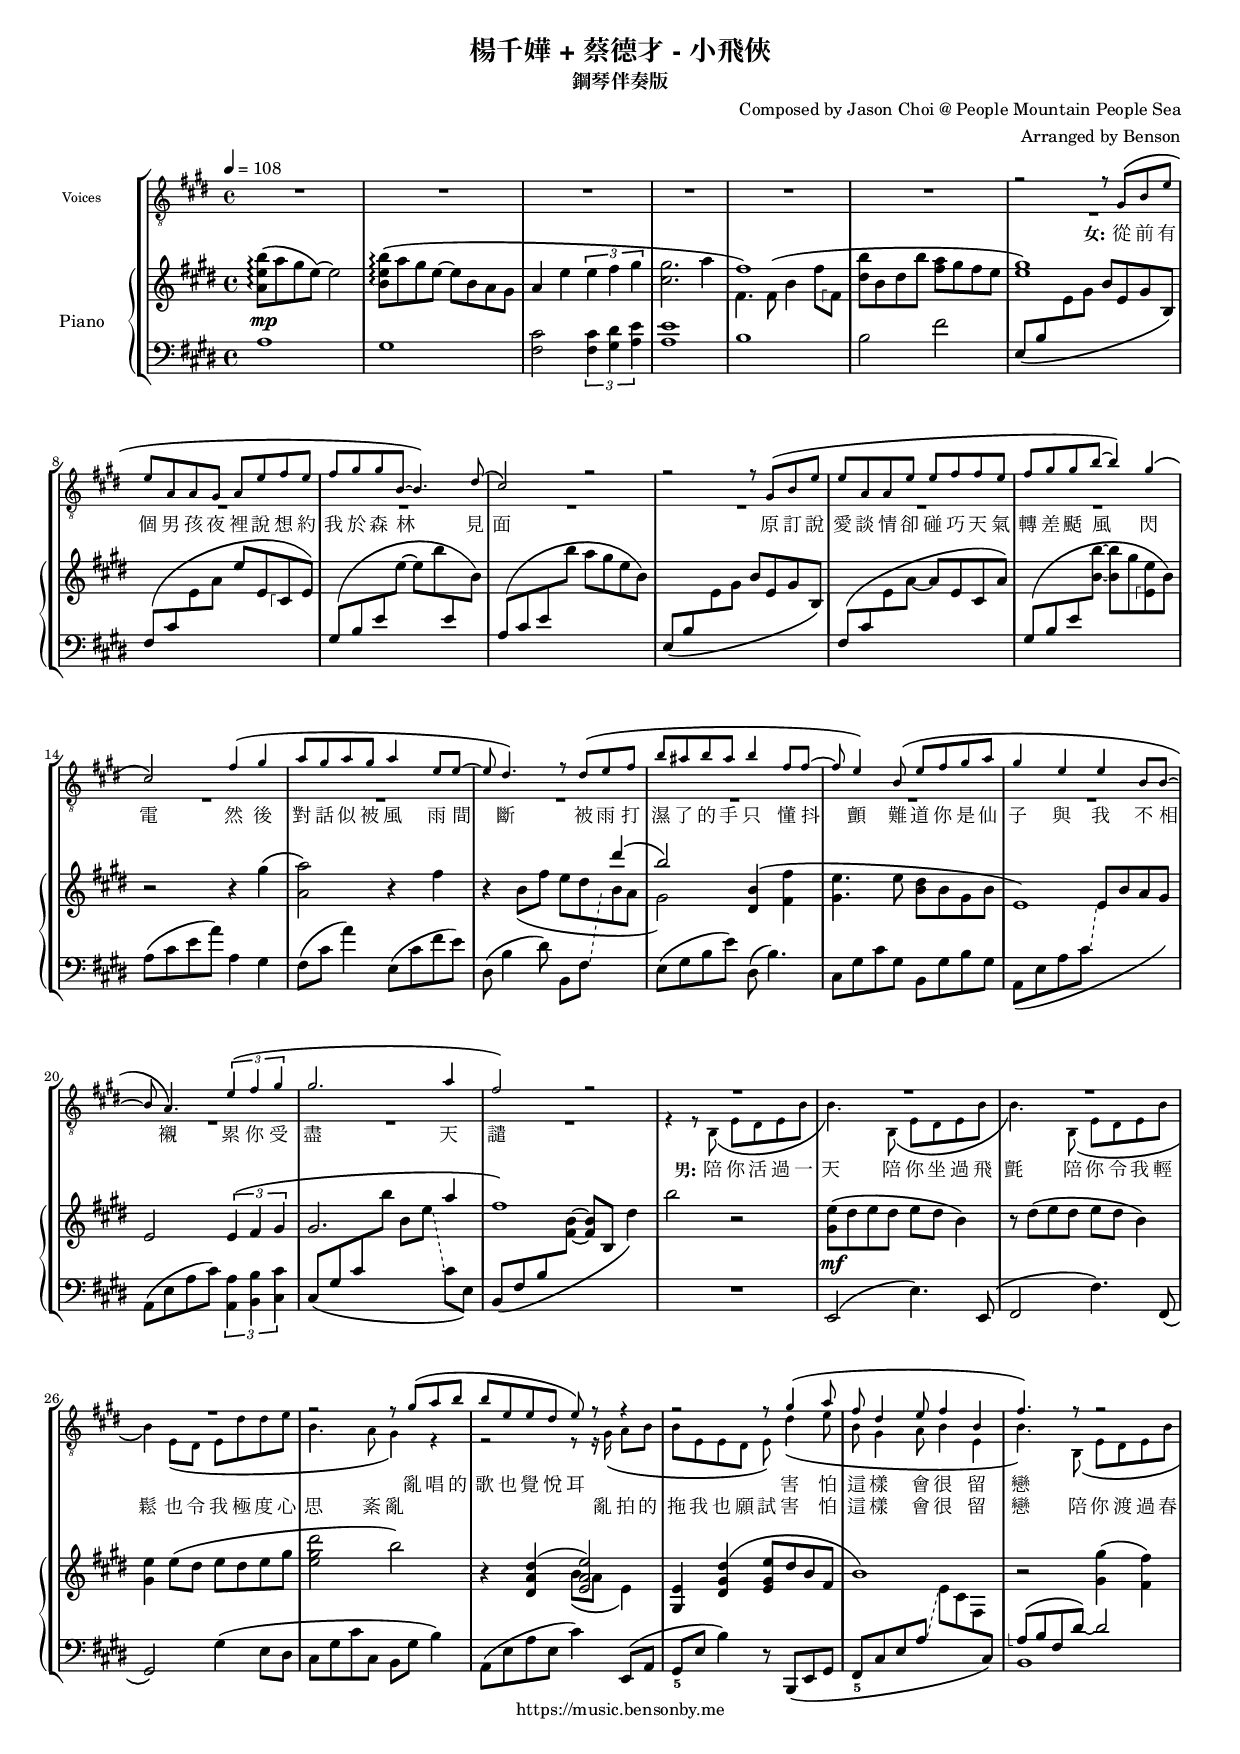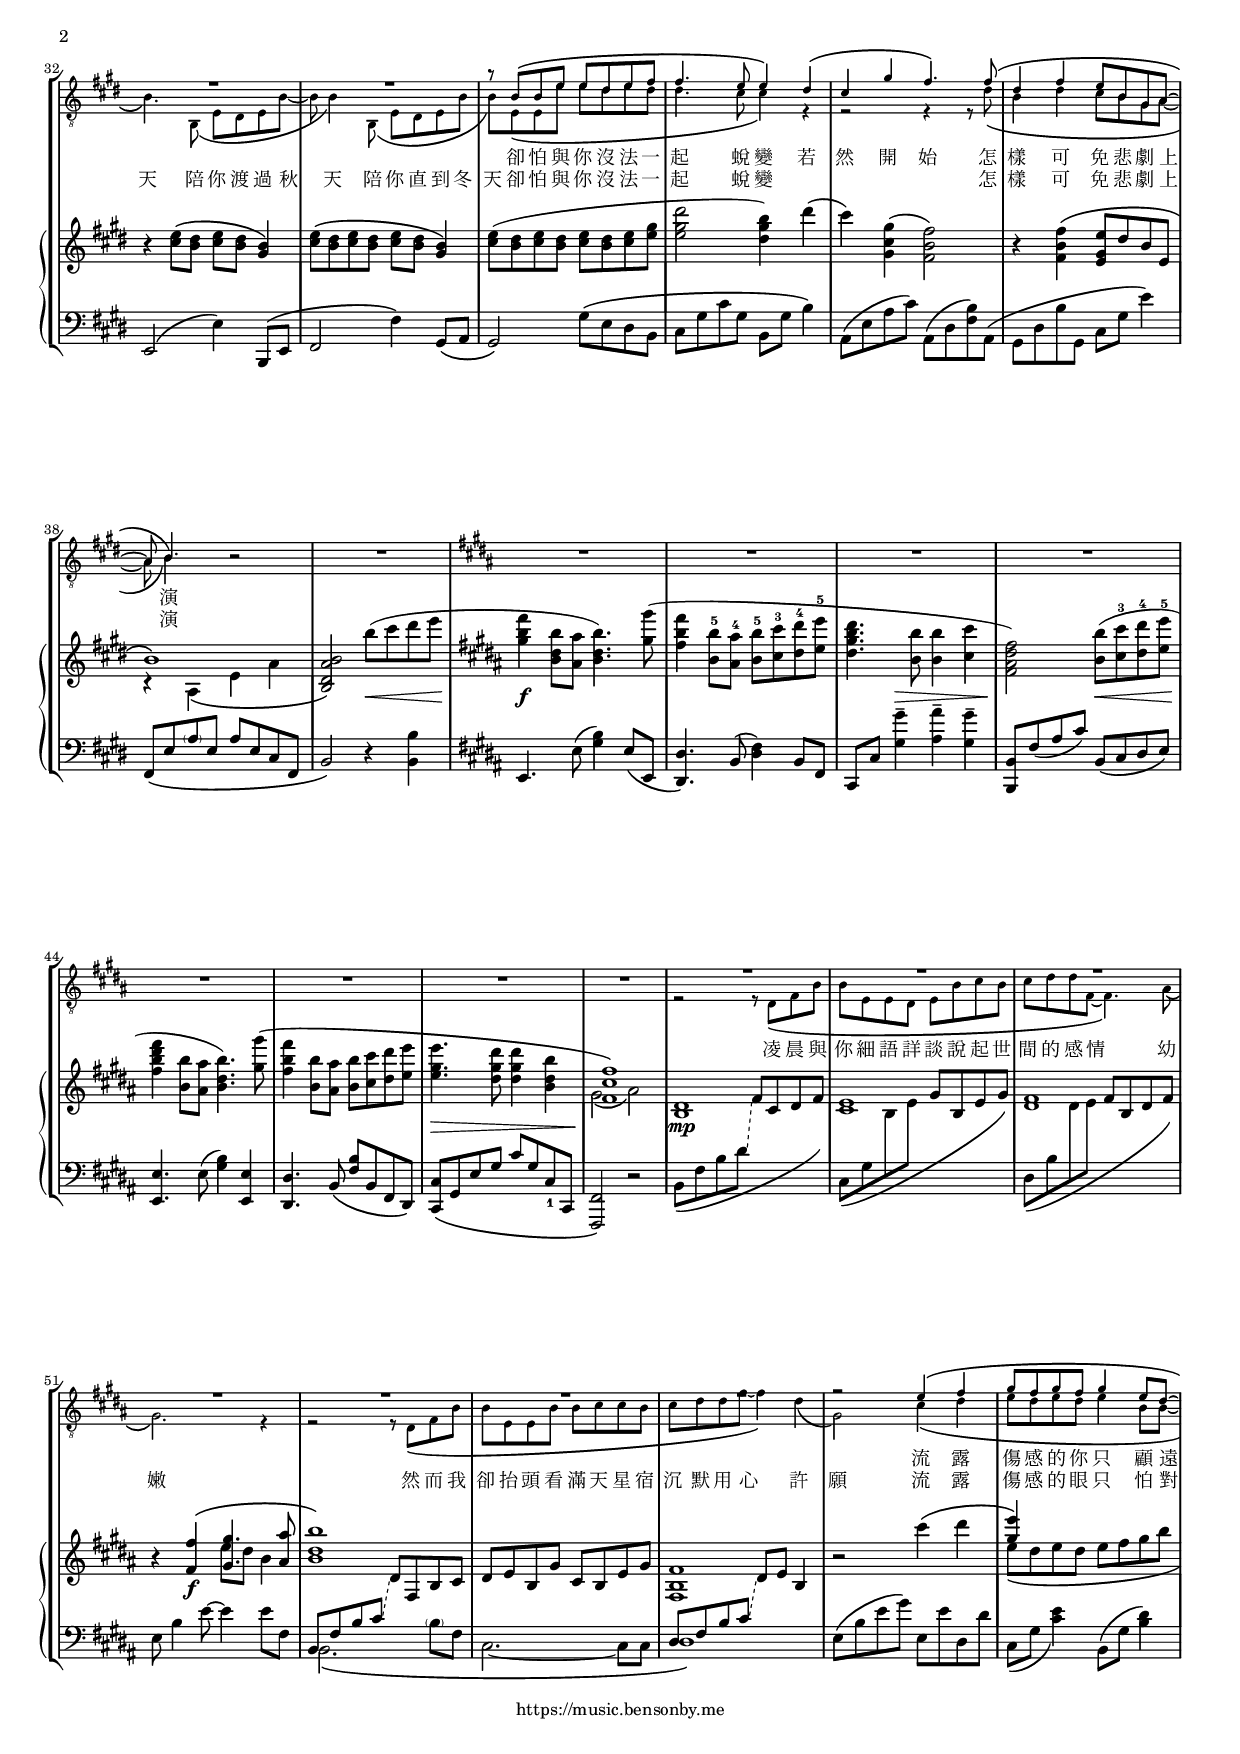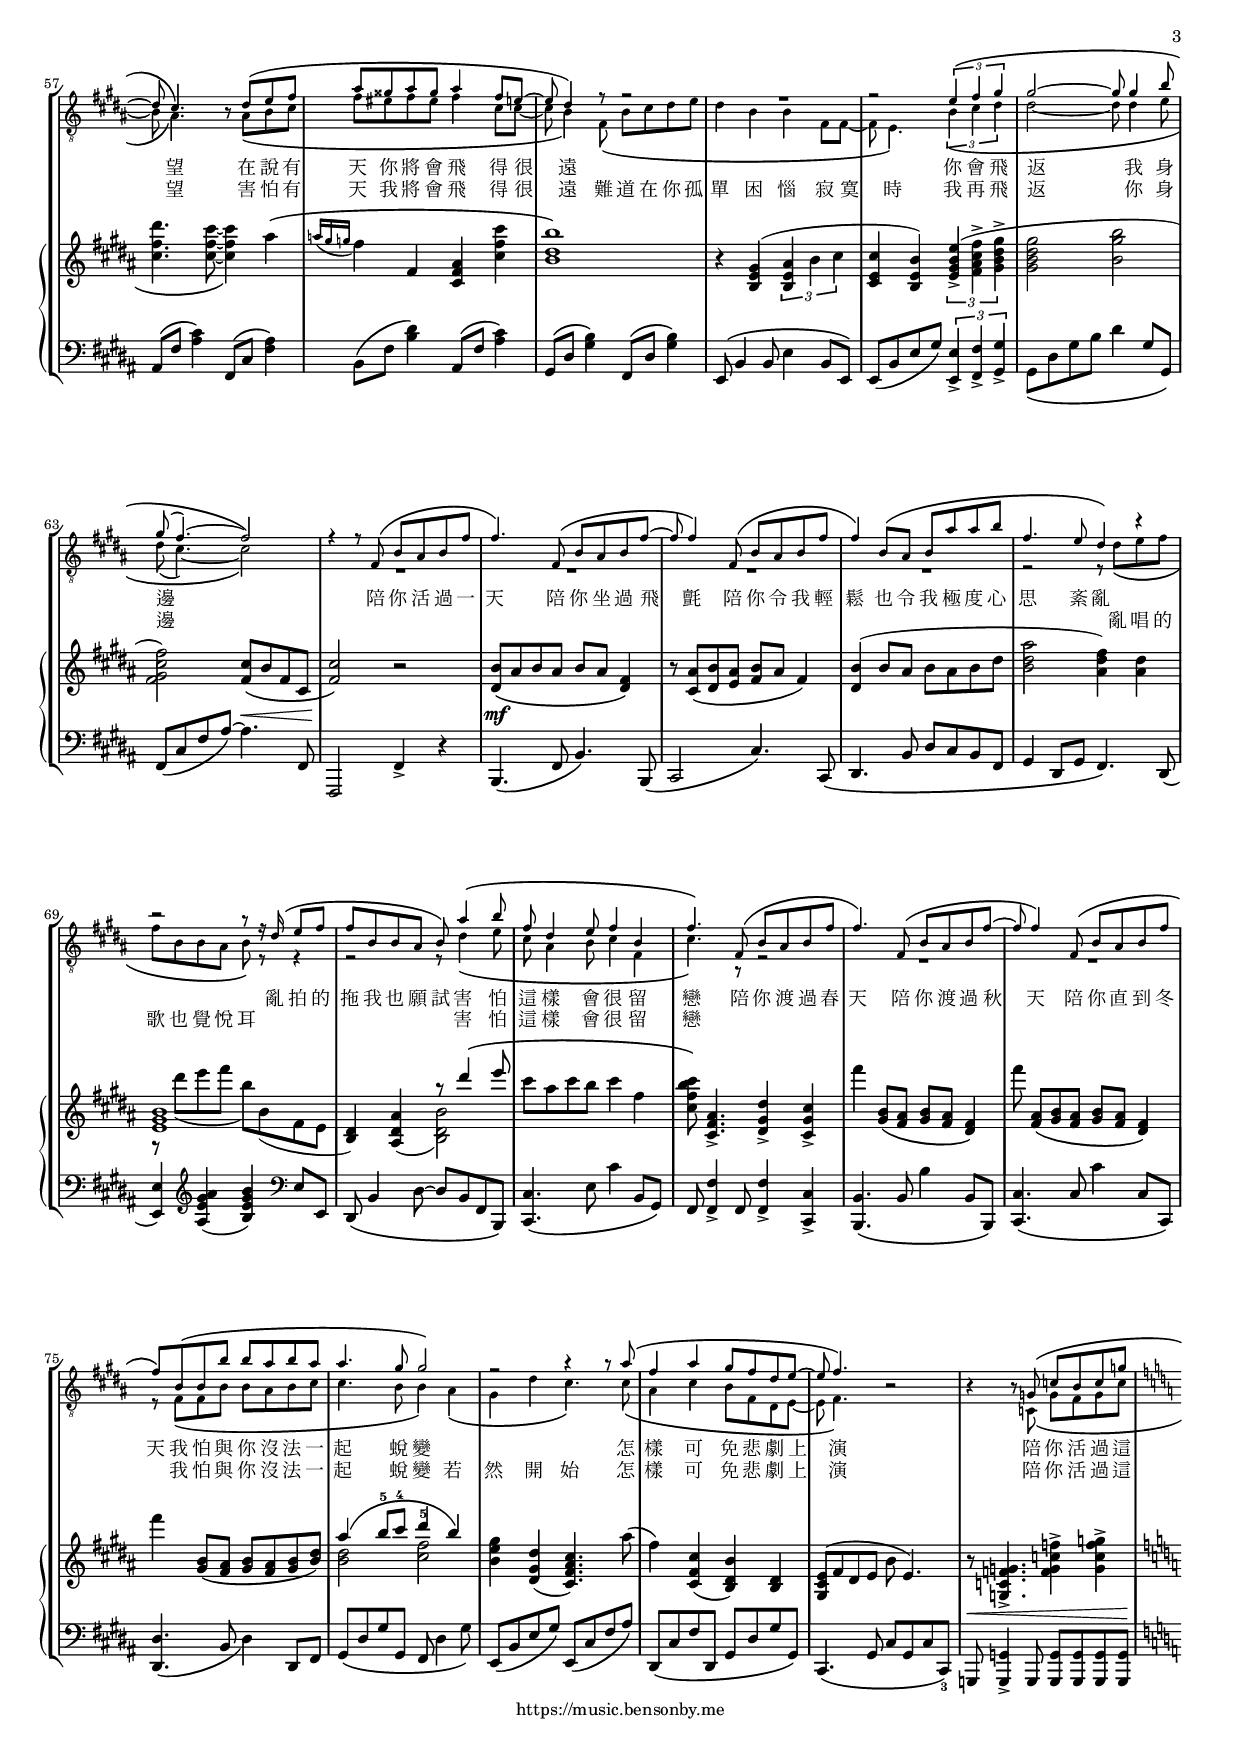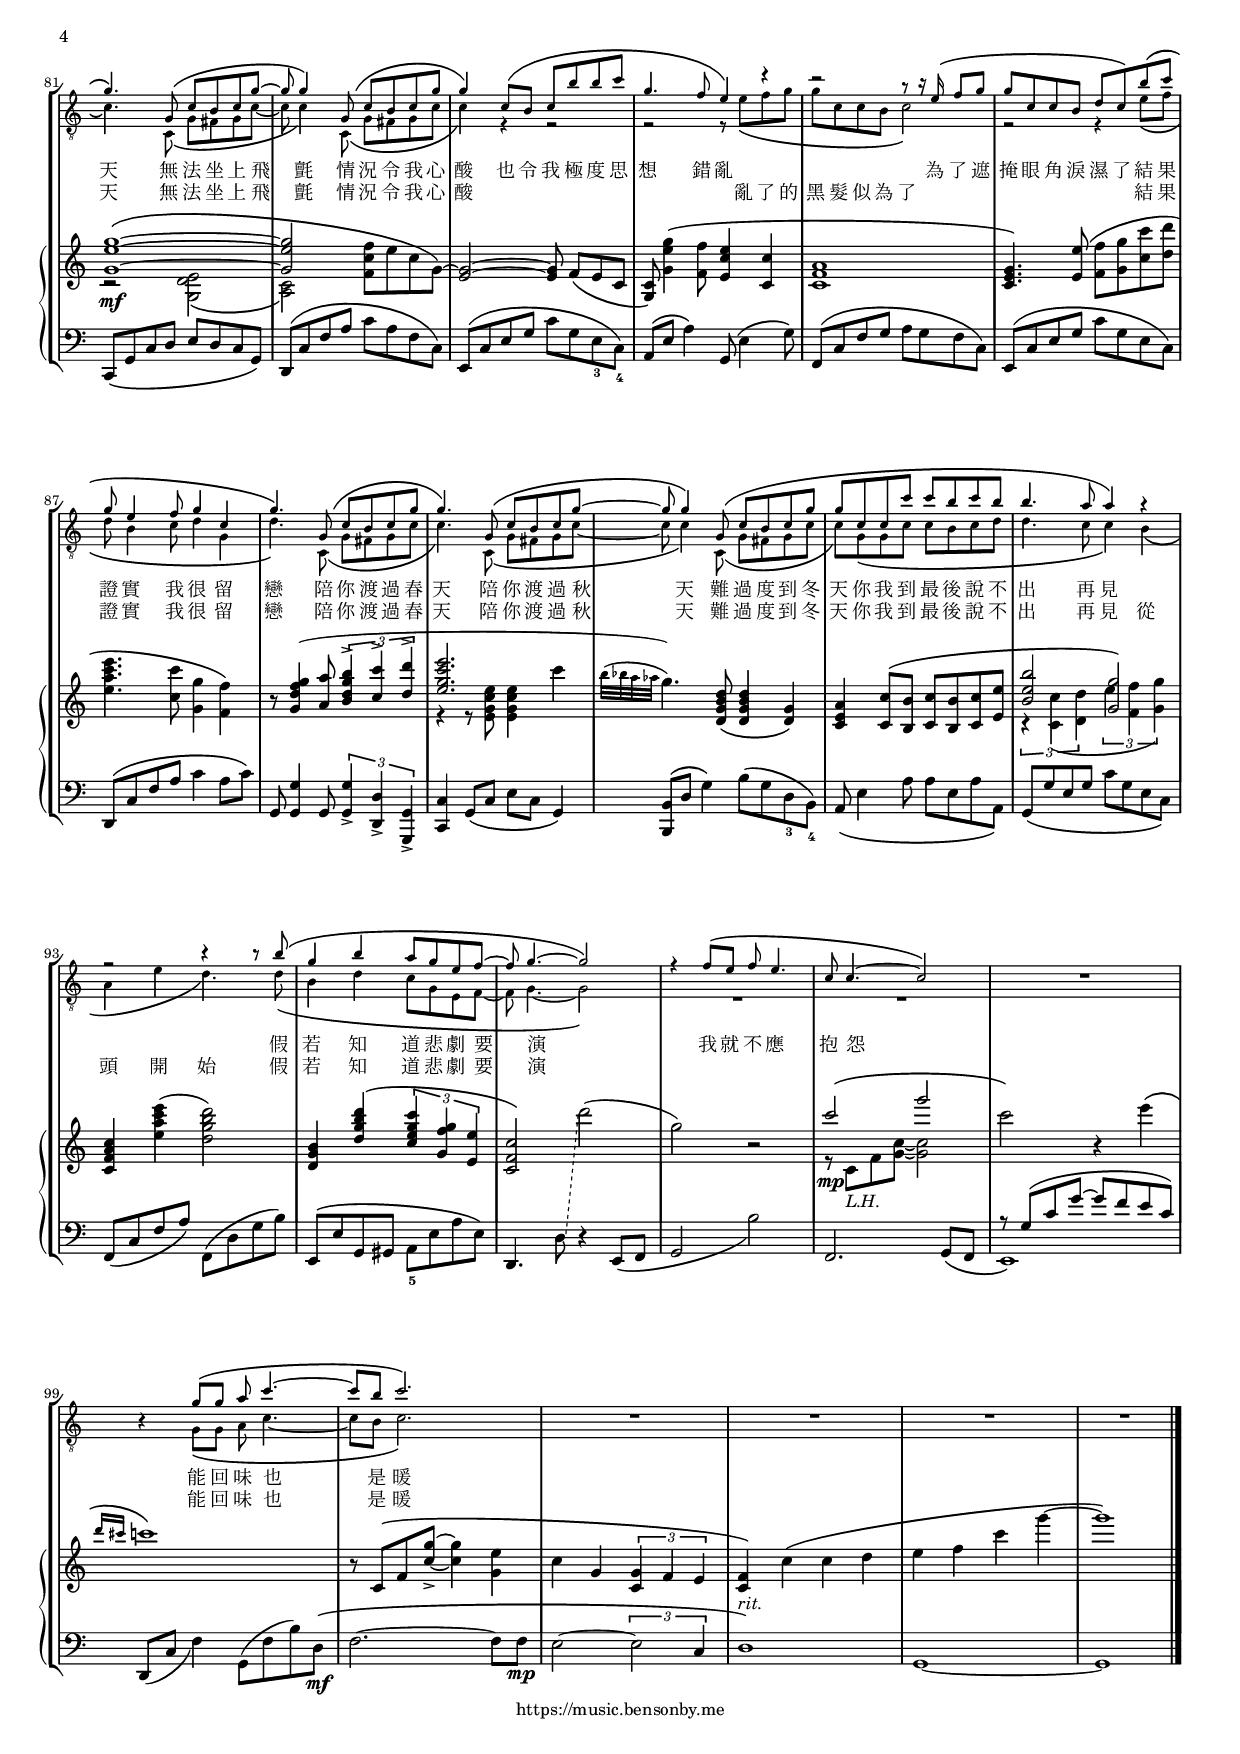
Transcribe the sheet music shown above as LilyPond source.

\version "2.18.2"
\include "articulate.ly"
#(set-global-staff-size 15)

% TODO
% merge rests from two voices, hide rest for solo at first verse?
% add phrasing slur for voices

cr = \change Staff = "right"
cl = \change Staff = "left"
rhMark = \markup { 
  \path #0.1 #'((moveto -1 0)(rlineto 0 -1.5)(rlineto 0.5 0))
}
lhMark = \markup { 
  \path #0.1 #'((moveto 0 1)(rlineto -0.5 0)(rlineto 0 -1.5))
}

upper-intro = \relative c'' {
  <a e' b'>8\arpeggio\( a' gis e~\) e2
  << {
    \stemNeutral
    <b e b'>8\arpeggio\( a' gis e~ e b a gis
    a4 e' \times 2/3 {e fis gis}
    <cis, gis'>2. a'4
    fis1\)
  } \\ {
    s1*3
    fis,4. fis8^\( b4 fis'8
    \set fingeringOrientations = #'(left)
    <fis,\finger \lhMark>
    \stemNeutral
    <b' dis,>8 b, dis b' <a fis> gis fis e
    <e gis>1\)
  } >>
}

upper-verse-one = \relative c''' {
  s1
  s1
  s1
  s1
  s1
  s1
  r2 r4 gis4\(
  <a, a'>2\) r4 fis'4
  r4 << {
    s4 s4 dis'4\( b2\)
  } \\ {
    b,8\( fis' e dis b a gis2\)
  } >>
  <dis b'>4\( <fis fis'>
  <gis e'>4. e'8 <b dis> b gis b
  e,1\)
  e2 \times 2/3 {e4\( fis gis}
  gis2. \stemUp a'4
  \stemNeutral
  fis1\)
  b2 r2
}

upper-chorus-one = \relative c'' {
  <e gis,>8\( dis e dis e dis b4\)
  r8 dis\( e dis e dis b4\)
  <gis e'>4 e'8\( dis e dis e gis
  <e gis dis'>2 b'\)
  r4 << {
    <dis,, a' dis>4( <e a e'>2)
  } \\ {
    s4 b'8\( a e4\)
  } >>
  <gis, e'> <dis' gis dis'>\( <e gis e'>8 dis' b fis
  b1\)
  r2 <gis gis'>4( <fis fis'>)
  r4 <cis' e>8\( <b dis> <cis e> <b dis> <gis b>4\)
  <cis e>8\( <b dis> <cis e> <b dis> <cis e> <b dis> <gis b>4\)
  <cis e>8( <b dis> <cis e> <b dis> <cis e> <b dis> <cis e> <e gis>
  <e gis dis'>2 <dis gis b>4) dis'(
  cis) <gis, cis gis'>( <fis b fis'>2)
  r4 << {
    \stemNeutral
    <fis b fis'>4\( <e gis e'>8 dis' b e,
    \stemUp
    b'1\)
  } \\ {
    s2.
    r4 a,\( e' a
    \stemNeutral
    <b, dis a' b>2\)
  } >>
}

upper-episode = \relative c''' {
  b8( cis dis e \key b \major
  <gis, b fis'>4 <b, dis b'>8 <ais ais'> <b dis b'>4.) <gis' gis'>8(
  <fis b fis'>4 <b, b'^5>8 <ais ais'^4> <b b'^5> <cis cis'^3> <dis dis'^4> <e e'^5>
  <dis gis b dis>4. <b b'>8 <b b'>4 <cis cis'>
  <fis, ais dis fis>2) <b b'>8( <cis cis'^3> <dis dis'^4> <e e'^5>
  <fis b dis fis>4 <b, b'>8 <ais ais'> <b dis b'>4.)
  << {
    \stemNeutral
    <gis' gis'>8\(
    <fis b fis'>4 <b, b'>8 <ais ais'> <b b'> <cis cis'> <dis dis'> <e e'>
    <e gis e'>4. <dis gis dis'>8 <dis gis dis'>4 <b dis b'>
    \stemUp
    <fis cis' fis>1\)
  } \\ {
    s8 s1*2
    gis2\( ais\)
  } >>
}

upper-verse-two = \relative c' {
  <b dis>1
  <cis e>
  <dis fis>
  r4 << {
    <fis fis'>\(\f <gis gis'>4. <ais ais'>8
    <b dis b'>1\)
  } \\ {
    s4 e8 dis b4
  } >>
  s1
  <fis, b fis'>1
  r2 << {
    \stemNeutral
    cis'''4\( dis 
    \stemUp
    <e gis,>4\) s2. s2.
  } \\ {
    s2
    e,8\( dis e dis e fis gis b
    <cis, fis dis'>4. <cis fis cis'>8~ <cis fis cis'>4\)
  } >>
  \tag #'written {
    ais'4\( \acciaccatura {a16 gis g}
  }
  \tag #'midi {
    ais8\( \tuplet 3/2 { a16 gis g}
  }
  fis4 fis, <cis fis ais>4 <cis' fis cis'>
  <b dis b'>1\)
  r4 <b, e gis>( \times 2/3 {<b e ais>4 b' cis}
  <cis, e cis'>4 <b e b'>) \times 2/3 {<e gis b e>4->( <fis ais cis fis>-> <gis b dis gis>->}
  <gis b dis gis>2 <b gis' b>
  <fis gis cis fis>2) <fis cis'>8\( b fis cis
  <fis cis'>2\) r2
}

upper-chorus-two = \relative c'' {
  <b dis,>8\( ais b ais b ais <dis, fis>4\)
  r8 <cis ais'>\( <dis b'> <e ais> <fis b> ais fis4\)
  <dis b'>4( b'8 ais b ais b dis
  <b dis ais'>2 <ais dis fis>4) <ais dis>
  << {<e gis b>1 s4} \\ {r8 dis''( e fis b,) b,( fis e \stemNeutral <b dis>4) } >>
  << {
    s4 r8 dis''4\( e8
    \stemNeutral
    cis8 ais cis b cis4 fis,
    <cis fis b cis>8\)
  } \\ {
    \stemNeutral
    <ais, dis ais'>4(
    \stemDown
    <b dis b'>2)
  } >>
  <cis fis ais>4.-> <dis gis dis'>4-> <cis gis' cis>->
  fis''4 <gis,, b>8\( <fis ais> <gis b> <fis ais> <dis fis>4\)
  fis''8 <fis,, ais>8\([ <gis b> <fis ais>] <gis b> <fis ais> <dis fis>4\)
  fis''4 <gis,, b>8\( <fis ais> <gis b> <fis ais> <gis b> <b dis>\)
  << {ais'4\( b8^5 cis^4 dis4^5 b\)} \\ {<b, dis>2 <cis fis>2} >>
  <b e gis>4 <dis, gis dis'>4( <cis fis ais cis>4.) ais''8(
  fis4) <cis, fis cis'>4( <b dis b'>4) <b dis>
  <gis cis e>8\( fis' dis e b' e,4.\)
}

upper-chorus-three = \relative c' {
  r8 <g c f g>4.-> <f' g c f>4-> <g c f g>-> \key c \major

  << {
    <g e' g>1~\(
    q2
    \stemNeutral
    <f c' f>8 e' c g~\)
    <e g>2~ <e g>8
  } \\ {
    r2 <g, d' e>2\(
    <a c>2\)
  } >>
  f'8\( e c
  <g c>8\) <g' e' g>4\( <f f'>8 <e c' e>4 <c c'>
  <c f a>1
  <c e g>4.\) <e e'>8\( <f f'> <g g'> <c c'> <d d'>
  <e a c e>4. <c c'>8 <g g'>4 <f f'>\)
  r8 << {
    <g d' f g>4( <a a'>8 \tuplet 3/2 2 {<b d g b>4-> <c c'>-> <d d'>->}
    <e g c e>2. \stemNeutral
    \tag #'written { c'4 \acciaccatura { b32 bes a aes }}
    \tag #'midi { c8 b32 bes a aes }
    g4.)
  } \\ {
    s4. s2 r4 r8 <e, g c e> q4
  } >>
  <d g b d>8\( q4 <d g>\)
  <c e a>4
  << {
    \stemNeutral
    <c c'>8\( <b b'> <c c'> <b b'> <c c'> <e e'>
    \stemUp
    <b' e b'>2 <g g'>\)
  } \\ {
    s2.
    \tuplet 3/2 2 {r4 <c, c'>\( <d d'> e' <f, f'> <g g'>\)}
  } >>
  <c, f a c>4 <e' a c e>( <d g b d>2)
  <d, g b>4 << {
    <d' g b d>4\( \tuplet 3/2 2 {<c e g c>4 <g f' g> <e e'>}
    <c f c'>2\)
  } \\ {
    s2.
    \cl
    \stemNeutral
    d,,4.
    \once \override Glissando #'style = #'dashed-line
    d'8\glissando
    \cr
    d'''2^(
    g,2)
  } >>
  r2
}

upper-ending = \relative c''' {
  << {
    c2\( g'2
    \stemNeutral c,2\) 
  } \\ {
    r8 c,,_\markup { \italic "L.H." } f <g c>~ q2
  } >>
  r4 e''\(
  \grace{d16[ cis]} c1\)
  r8 c,,\( f <c' g'>8~-> <c g'>4 <g e'>
  c g \times 2/3 {<c, g'>4 f e}
  \tag #'written {
    <c f>4\) c'\( c d
    e f c' g'~ g1\) 
  }
  \tag #'midi {
    \tempo 4 = 105
    <c,,, f>4\)
    \tempo 4 = 103
    c'\(
    \tempo 4 = 101
    c
    \tempo 4 = 97
    d
    \tempo 4 = 88
    e
    \tempo 4 = 79
    f
    \tempo 4 = 66
    c'
    g'~ g1\) 
  }
  \bar "|."
}

lower-intro = \relative c' {
  a1
  gis
  <fis cis'>2 \times 2/3 {<fis cis'>4 <gis dis'> <a e'>}
  <a e'>1
  b1
  b2 fis'
}

lower-verse-one = \relative c {
  e8_\( b' \cr e gis b e, gis b,\)
  \cl fis\( cis' \cr e a e' e,
  \set fingeringOrientations = #'(left)
  <cis\finger \lhMark> e\)
  \cl gis,\( b e \cr e'~ e b' \cl e,, \cr b'\)
  \cl a,\( cis e \cr b'' a gis e b\)
  \cl e,,_\( b' \cr e gis b e, gis b,\)
  \cl fis\( cis' \cr e a~ a e cis a'\)
  \cl gis,\( b e \cr <b' b'>~ <b b'> gis' <e,\finger \lhMark e'> b'\)
  \cl a,\( cis e a\) a,4 gis
  fis8\( cis' a'4\) e,8\( cis' fis e\)
  dis,\( b'4 dis8\) b, \once \override Glissando #'style = #'dashed-line fis'\glissando
  \hideNotes \cr b'4
  \unHideNotes \cl
  e,,8\( gis b e\) dis,\( b'4.\)
  cis,8 gis' cis gis b, gis' b gis
  a,_\( e' a \once \override Glissando #'style = #'dashed-line cis \glissando \cr e b' a gis\)
  \cl a,,\( e' a cis\) \times 2/3 {<a, a'>4 <b b'> <cis cis'>}
  cis8_\( gis' cis \cr b'' b,[ \once \override Glissando #'style = #'dashed-line e]\glissando \cl cis, e,\)
  b_\( fis' b \cr <fis' b>~ <fis b> b, dis'4\)
  \cl R1
}

lower-chorus-one = \relative c, {
  e2\( e'4.\) e,8\(
  fis2 fis'4.\) fis,8\(
  gis2\) gis'4\( e8 dis
  cis8 gis' cis cis, b gis' b4\)
  a,8\( e' a e cis'4\) e,,8\( a
  gis8_5 e' b'4\) r8 b,,_\( e gis
  fis8_5 cis' e \once \override Glissando #'style = #'dashed-line a \glissando \cr e' cis fis, \cl cis\)
  << {b1} \\ {
    \stemUp
    \set fingeringOrientations = #'(left)
    <a'\finger \rhMark>8^\( b fis dis'~\) dis2
  } >>
  \stemNeutral e,,2\( e'4\) b,8\( e
  fis2 fis'4\) gis,8\( a
  gis2\) gis'8\( e dis b
  cis gis' cis gis b, gis' b4\)
  a,8\( e' a cis\) a,\( dis <fis b>\) a,\(
  gis dis' b' gis, cis gis' e'4\)
  fis,,8\( e' \parenthesize a e a e cis fis,
  b2\)
}
 
lower-episode = \relative c {
  r4 <b b'> \key b \major
  e,4. e'8( <gis b>4) e8\( e,
  <dis dis'>4.\) b'8( <dis fis>4) b8 fis
  cis8 cis' <gis' gis'>4-- <ais ais'>-- <gis gis'>--
  <b,, b'>8 fis''( ais cis) b,\( cis dis e\)
  <e, e'>4. e'8( <gis b>4) <e, e'>4
  <dis dis'>4. b'8\( <fis' b>8 b, fis dis\)
  <cis cis'>8\( gis' e' gis cis gis cis,_1 cis,
  <fis, fis'>2\) r2
}

lower-verse-two = \relative c {
  b8_\( fis' b \once \override Glissando #'style = #'dashed-line dis \glissando \cr fis cis dis fis\)
  \cl \stemDown cis,_\( gis' \cr b e \stemNeutral gis b, e gis\)
  \cl \stemDown dis,_\( b' \cr dis e \stemNeutral fis b, dis fis\)
  \cl e, b'4 e8~ e4 e8 fis,8
  << {
    b,8 fis' b
    \once \override Glissando #'style = #'dashed-line cis\glissando \cr
    dis fis, b cis
    dis e b gis' cis, b e gis
    \cl
    dis,8 fis b
    \once \override Glissando #'style = #'dashed-line cis \glissando \cr
    dis e b4
  } \\ {
    \cl
    b,2.\( \parenthesize b'8 fis
    cis2.~ cis8 cis
    dis1\)
  } >>
  \stemNeutral e8\( b' e gis\) e, e' dis, dis'
  cis,_\( gis' <cis e>4\) b,8\( gis' <b dis>4\)
  ais,8\( fis' <ais cis>4\) fis,8\( cis' <fis ais>4\)
  b,8\( fis' <b dis>4\) ais,8\( fis' <ais cis>4\)
  gis,8\( dis' <gis b>4\) fis,8\( dis' <gis b>4\)
  e,8\( b'4 b8 e4 b8 e,\)
  e\( b' e gis\) \times 2/3 {<e, e'>4-> <fis fis'>-> <gis gis'>->}
  gis8_\( dis' gis b dis4 gis,8 gis,\)
  fis\( cis' fis ais~\) ais4. fis,8
  fis,2 fis'4-> r4
}

lower-chorus-two = \relative c, {
  b4.\( fis'8 b4.\) b,8\(
  cis2 cis'4.\) cis,8\(
  dis4. b'8 dis8 cis b fis
  gis4 dis8 gis fis4.\) dis8(
  <e e'>4) \clef treble  <ais' e' gis ais>( <b e gis b>) \clef bass e,8 e,
  dis_\( b'4 dis8~ dis8 b fis b,\)
  <cis cis'>4._\( e'8 cis'4 b,8 gis\)
  fis <fis fis'>4-> fis8 <fis fis'>4-> <cis cis'>->
  <b b'>4._\( b'8 b'4 b,8 b,\)
  <cis cis'>4._\( cis'8 cis'4 cis,8 cis,\)
  <dis dis'>4._\( b'8 dis4\) dis,8 fis
  gis_\( dis' gis gis, fis8 dis'4 gis8\)
  e,_\( b' e gis\) e,\( cis' fis ais\)
  dis,,_\( cis' fis dis, gis dis' gis gis,\)
  cis,4._\( gis'8 cis gis cis cis,_3\)
}

lower-chorus-three = \relative c, {
  g8 <g g'>4-> g8 <g g'> <g g'> <g g'> <g g'>  \key c \major
  c8\( g' c d e d c g\)
  d\( c' f a c a f c\)
  e,\( c' e g c g e_3 c_4\)
  a\( e' a4\) g,8\( e'4 g8\)
  f,\( c' f g a g f c\)
  e,\( c' e g c g e c\)
  d,\( c' f a c4 a8 c\)
  g,8 <g g'>4 g8 \tuplet 3/2 2 {<g g'>4-> <d d'>-> <g, g'>->}
  <c c'>4 g'8_\( c e c g4\)
  <b, b'>8\( d'8 g4\) b8\( g d_3 b_4\)
  a8_\( e'4 a8 a e a a,\)
  g_\( g' e g c g e c\)
  f,\( c' f a\) f,\( d' g b\)
  e,,\( e' g, gis a_5 e' a e\)
  s2
  r4 e,8_\( f
  g2 b'\)
}

lower-ending = \relative c' {
  << {
    s1
    r8 g^\( c g'~ g f e c\)
  } \\ {
    \stemNeutral
    f,,2. g8\( f \stemDown e1\)
  } >>
  d8_( c' f4) g,8( f' b) d,\mf\(
  f2.~ f8 f\mp
  e2~ \times 2/3 {e2 c4}
  d1\)
  g,~
  g \bar "|."
}

upper = \relative c {
  \clef treble \key e \major \time 4/4 \tempo 4 = 108
  \upper-intro
  \upper-verse-one
  \upper-chorus-one
  \upper-episode
  \upper-verse-two
  \upper-chorus-two
  \upper-chorus-three
  \upper-ending
}

lower = \relative c {
  \clef bass \key e \major \time 4/4
  \lower-intro
  \lower-verse-one
  \lower-chorus-one
  \lower-episode
  \lower-verse-two
  \lower-chorus-two
  \lower-chorus-three
  \lower-ending
}

dynamics = {
  s1\mp s1*22
  s1\mf s1*14
  s2 s2\< s1\!\f s1 s4 s2.\> s2\! s2\< s1\! s1 s1\> s1\!
  s1\mp s1*14 s2 s2\< s1\!
  s1\mf s1*14 s1\<
  s1\!\mf s1*15
  s1\mp s1*4 s1_\markup { \italic "rit." } s1*2
}

melodyf = \relative c' {
  \clef treble \key e \major \time 4/4
  \override Script #'padding = #2

  R1*6

  r2 r8 gis\( b e e a, a gis a e' fis e fis gis gis b,~ b4.\) dis8\( cis2\) r2
  r2 r8 gis\( b e e a, a e' e fis fis e fis gis gis b~ b4\) gis\( cis,2\)
  fis4\( gis a8 gis a gis a4 e8 e~ e dis4.\)
  r8 dis\( e fis b ais b ais b4 fis8 fis~ fis e4\)
  b8\( e fis gis a gis4 e e b8 b~ b a4.\)
  \times 2/3 {e'4\( fis gis} gis2. a4 fis2\) r2 R1

  R1 R1 R1 r2 r8
  gis\( a b b e, e dis e\) r r4 r2 r8
  gis4\( a8 fis dis4 e8 fis4 b, fis'4.\) r8 r2
  R1 R1 r8 b,\( b e e dis e fis fis4. e8 e4\) dis\( cis gis' fis4.\)
  fis8\( dis4 fis e8 b gis a~ a b4.\) r2 R1
  \key b \major R1*15
  r2 e4\( fis gis8 fis gis fis gis4 e8 dis~ dis cis4.\)
  r8 dis\( e fis ais gisis ais gisis ais4 fis8 e~ e dis4\) r8 r2
  R1 r2 \times 2/3 {e4\( fis gis} gis2~ gis8 gis4 b8 gis( fis4.~) fis2\)
  r4 r8 fis,\( b ais b fis' fis4.\) fis,8\( b ais b fis'~ fis fis4\)
  fis,8\( b ais b fis' fis4\) b,8\( ais b ais' ais b fis4. e8 dis4\) r
  r2 r8 r16 dis16\( e8 fis fis b, b ais b\) ais'4\( b8 fis dis4 e8 fis4 b, fis'4.\)
  fis,8\( b ais b fis' fis4.\) fis,8\( b ais b fis'~ fis fis4\)
  fis,8\( b ais b fis' fis\) b,\( b b' b ais b ais ais4. gis8 gis2\)
  r2 r4 r8 ais\( fis4 ais gis8 fis dis e~ e fis4.\) r2
  r4 r8 g,\( c b c g'
  \key c \major g4.\) g,8\( c b c g'~ g g4\)
  g,8\( c b c g' g4\) c,8\( b c b' b c g4. f8 e4\) r4 r2 r8 r16
  e16\( f8 g g c, c b d c\)
  b'\( c g e4 f8 g4 c, g'4.\)
  g,8\( c b c g' g4.\) g,8\( c b c g'~ g g4\)
  g,8\( c b c g' g c, c c' c b c b b4. a8 a4\)
  r4 r2 r4 r8 b\( g4 b a8 g e f~ f g4.~ g2\)
  r4 f8\( e f e4. c8 c4.~ c2\) R1 r4
  g'8\( g a c4.~ c8 b c2.\) R1 R1 R1 R1 \bar "|."
}

lyricsf = \lyricmode {
  \set stanza = #"女:"
  從 前 有 個 男 孩 夜 裡 說 想 約 我 於 森 林 見 面
  原 訂 說 愛 談 情 卻 碰 巧 天 氣 轉 差 颳 風 閃 電
  然 後 對 話 似 被 風 雨 間 斷
  被 雨 打 濕 了 的 手 只 懂 抖 顫 難 道 你 是 仙 子
  與 我 不 相 襯 累 你 受 盡 天 譴
  亂 唱 的 歌 也 覺 悅 耳
  害 怕 這 樣 會 很 留 戀
  卻 怕 與 你 沒 法 一 起 蛻 變
  若 然 開 始 怎 樣 可 免 悲 劇 上 演
  流 露 傷 感 的 你 只 顧 遠 望
  在 說 有 天 你 將 會 飛 得 很 遠
  你 會 飛 返 我 身 邊
  陪 你 活 過 一 天 陪 你 坐 過 飛 氈
  陪 你 令 我 輕 鬆 也 令 我 極 度 心 思 紊 亂
  亂 拍 的 拖 我 也 願 試
  害 怕 這 樣 會 很 留 戀
  陪 你 渡 過 春 天 陪 你 渡 過 秋 天
  陪 你 直 到 冬 天
  我 怕 與 你 沒 法 一 起 蛻 變
  怎 樣 可 免 悲 劇 上 演
  陪 你 活 過 這 天 無 法 坐 上 飛 氈
  情 況 令 我 心 酸
  也 令 我 極 度 思 想 錯 亂
  為 了 遮 掩 眼 角 淚 濕 了
  結 果 證 實 我 很 留 戀
  陪 你 渡 過 春 天 陪 你 渡 過 秋 天
  難 過 度 到 冬 天 你 我 到 最 後 說 不 出 再 見
  假 若 知 道 悲 劇 要 演
  我 就 不 應 抱 怨
  能 回 味 也 是 暖
}

melodym = \relative c' {
    \clef "treble_8" \key e \major \time 4/4
    R1 R1 R1 R1 R1 R1
    R1 R1 R1 R1 R1 R1 R1 R1
    R1 R1 R1 R1 R1 R1 R1 R1
    r4 r8 b,\( e dis e b' b4.\) b,8\( e dis e b' b4.\)
    b,8\( e dis e b' b4\) e,8\( dis e dis' dis e b4. a8 gis4\) r4
    r2 r8 r16 gis\( a8 b b e, e dis e\) dis'4\( e8 b gis4 a8 b4 e, b'4.\)
    b,8\( e dis e b' b4.\) b,8\( e dis e b'~ b b4\) b,8\( e dis e b' b\)
    e,\( e e' e dis e dis dis4. cis8 cis4\) r4 
    r2 r4 r8 dis\( b4 dis cis8 b gis a~ a b4.\) r2 R1
    \key b \major R1*8
    r2 r8 dis,8\( fis b b e, e dis e b' cis b cis dis dis fis,8~ fis4.\) ais8\( gis2.\) r4
    r2 r8 dis\( fis b b e, e b' b cis cis b cis dis dis fis~ fis4\) dis\( gis,2\)
    cis4\( dis e8 dis e dis e4 b8 b~ b ais4.\)
    r8 ais\( b cis fis eis fis eis fis4 cis8 cis~ cis b4\)
    fis8\( b cis dis e dis4 b b fis8 fis~ fis e4.\)
    \times 2/3 {b'4\( cis dis} dis2~ dis8 dis4 e8 dis( cis4.~) cis2\)
    R1*4
    r2 r8 dis8\( e fis fis b, b ais b\)
    r8 r4 r2 r8 dis4\( e8 cis ais4 b8 cis4 fis, cis'4.\) r8 r2
    R1 R1 r8 fis,\( fis b b ais b cis cis4. b8 b4\) ais\( gis dis' cis4.\)
    cis8\( ais4 cis b8 fis dis e~ e fis4.\) r2
    r4 r8 c\( g' fis g c
    \key c \major
    c4.\) c,8\( g' fis g c~ c c4\) c,8\( g' fis g c c4\) r4 r2
    r2 r8 e\( f g g c, c b c2\) r2 r4 e8\( f d b4 c8 d4 g, d'4.\)
    c,8\( g' fis g c c4.\) c,8\( g' fis g c~ c c4\)
    c,8\( g' fis g c c\) g\( g c c b c d d4. c8 c4\)
    b\( a e' d4.\) d8\( b4 d c8 g e f~ f g4.~ g2\)
    R1 R1 R1
    r4 g8\( g a c4.~ c8 b c2.\) R1 R1 R1 R1 \bar "|."
}

lyricsm = \lyricmode {
  \set stanza = #"男:"
  陪 你 活 過 一 天 陪 你 坐 過 飛 氈
  陪 你 令 我 輕 鬆 也 令 我 極 度 心 思 紊 亂
  \once \override LyricText #'self-alignment-X = #1
  亂 拍 的 拖 我 也 願 試
  害 怕 這 樣 會 很 留 戀
  陪 你 渡 過 春 天 陪 你 渡 過 秋 天
  陪 你 直 到 冬 天 卻 怕 與 你 沒 法 一 起 蛻 變
  怎 樣 可 免 悲 劇 上 演
  凌 晨 與 你 細 語 詳 談 說 起 世 間 的 感 情 幼 嫩
  然 而 我 卻 抬 頭 看 滿 天 星 宿 沉 默 用 心 許 願
  流 露 傷 感 的 眼 只 怕 對 望
  害 怕 有 天 我 將 會 飛 得 很 遠
  難 道 在 你 孤 單 困 惱 寂 寞 時
  我 再 飛 返 你 身 邊
  亂 唱 的 歌 也 覺 悅 耳
  害 怕 這 樣 會 很 留 戀
  我 怕 與 你 沒 法 一 起 蛻 變
  若 然 開 始 怎 樣 可 免 悲 劇 上 演
  陪 你 活 過 這 天 無 法 坐 上 飛 氈
  情 況 令 我 心 酸
  亂 了 的 黑 髮 似 為 了
  結 果 證 實 我 很 留 戀
  陪 你 渡 過 春 天 陪 你 渡 過 秋 天
  難 過 度 到 冬 天 你 我 到 最 後 說 不 出 再 見
  從 頭 開 始 假 若 知 道 悲 劇 要 演
  能 回 味 也 是 暖
}

\paper {
  oddFooterMarkup = \markup { \fill-line { "https://music.bensonby.me" }}
  evenFooterMarkup = \markup { \fill-line { "https://music.bensonby.me" }}
}

\header {
  title = "楊千嬅 + 蔡德才 - 小飛俠"
  subtitle = "鋼琴伴奏版"
  arranger = "Arranged by Benson"
  composer = "Composed by Jason Choi @ People Mountain People Sea"
}

\book {
\score {
  \new StaffGroup <<
    \new Staff \with {
      \consists "Merge_rests_engraver"
    } <<
      \set Staff.instrumentName = #"Voices"
      \set Staff.fontSize = #-2
      \override StaffSymbol #'staff-space = #(magstep -3)
      \set Staff.midiInstrument = #"oboe"
      \new Voice = "Female" { \voiceOne \melodyf }
      \new Voice = "Male" { \voiceTwo \melodym }
    >>
    \context Lyrics = soprano { s1}
    \context Lyrics = tenor {s1}
    \context Lyrics = soprano \lyricsto Female \lyricsf
    \context Lyrics = tenor \lyricsto Male \lyricsm
    \new PianoStaff <<
      \set PianoStaff.instrumentName = #"Piano"
      \new Staff = "right" {
        \keepWithTag #'written \upper
      }
      \new Dynamics = "Dynamics_pf" \dynamics
      \new Staff = "left" {
        \keepWithTag #'written \lower
      }
    >>
  >>
  \layout {
  }
}
\score {
  \new StaffGroup <<
    \new Staff {
      \articulate <<
        \set Staff.fontSize = #-2
        \override StaffSymbol #'staff-space = #(magstep -3)
        \set Staff.midiInstrument = #"oboe"
        \new Voice = "Female" { \voiceOne \transpose c c' { \melodyf }}
        \new Voice = "Male" { \voiceTwo \transpose c c' { \melodym }}
      >>
    }
    \context Lyrics = soprano { s1}
    \context Lyrics = tenor {s1}
    \context Lyrics = soprano \lyricsto Female \lyricsf
    \context Lyrics = tenor \lyricsto Male \lyricsm
    \new PianoStaff <<
      \set PianoStaff.instrumentName = #"Piano  "
      \new Staff = "right" {
        \articulate << \keepWithTag #'midi \upper >>
      }
      \new Dynamics = "Dynamics_pf" \dynamics
      \new Staff = "left" {
        \articulate << \keepWithTag #'midi \lower >>
      }
    >>
  >>
  \midi {
  }
}
}
